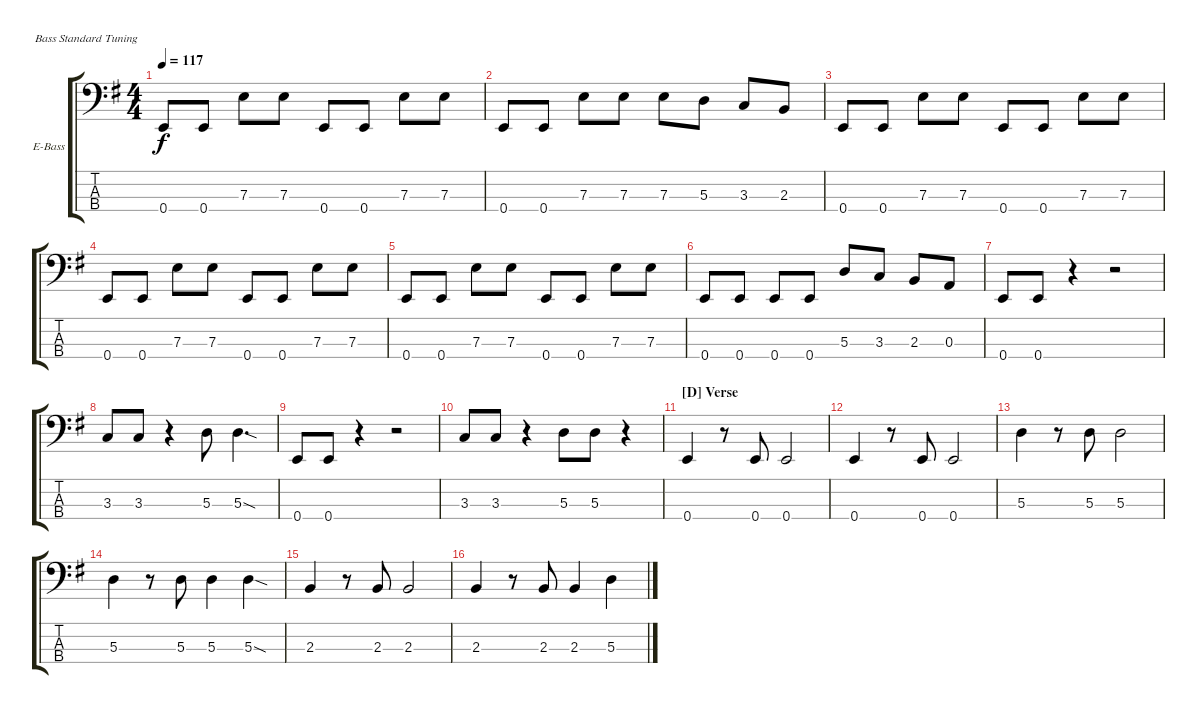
\defaultSystemsLayout 4
\bracketExtendMode groupsimilarinstruments
\firstSystemTrackNameOrientation horizontal
\otherSystemsTrackNameOrientation horizontal
\track ("Bass" "E-Bass") {instrument electricbassfinger}
\staff {score tabs}
\tuning (G2 D2 A1 E1)
\ts (4 4)
\tempo 117
\clef f4
\scale
1.03909
\ks g
0.4.8{dy f} 0.4.8 7.3.8 7.3.8 0.4.8 0.4.8 7.3.8 7.3.8 |
\scale
0.960908 0.4.8 0.4.8 7.3.8 7.3.8 7.3.8 5.3.8 3.3.8 2.3.8 |
\scale
1.03909 0.4.8 0.4.8 7.3.8 7.3.8 0.4.8 0.4.8 7.3.8 7.3.8 |
\scale
0.960908 0.4.8 0.4.8 7.3.8 7.3.8 0.4.8 0.4.8 7.3.8 7.3.8 |
\scale
1.03909 0.4.8 0.4.8 7.3.8 7.3.8 0.4.8 0.4.8 7.3.8 7.3.8 |
\scale
0.960908 0.4.8 0.4.8 0.4.8 0.4.8 5.3.8 3.3.8 2.3.8 0.3.8 |
\scale
1.03909 0.4.8 0.4.8 r.4 r.2 |
\scale
0.960908 3.3.8 3.3.8 r.4 5.3.8 5.3{sod}.4{d} |
\scale
1.03909 0.4.8 0.4.8 r.4 r.2 |
\scale
0.960908 3.3.8 3.3.8 r.4 5.3.8 5.3.8 r.4 |
\section ("D" "Verse")
\scale
1.03909 0.4.4 r.8 0.4.8 0.4.2 |
\scale
0.960908 0.4.4 r.8 0.4.8 0.4.2 |
\scale
1.03909 5.3.4 r.8 5.3.8 5.3.2 |
\scale
0.960908 5.3.4 r.8 5.3.8 5.3.4 5.3{sod}.4 |
\scale
1.03909 2.3.4 r.8 2.3.8 2.3.2 |
\scale
0.960908 2.3.4 r.8 2.3.8 2.3.4 5.3.4
